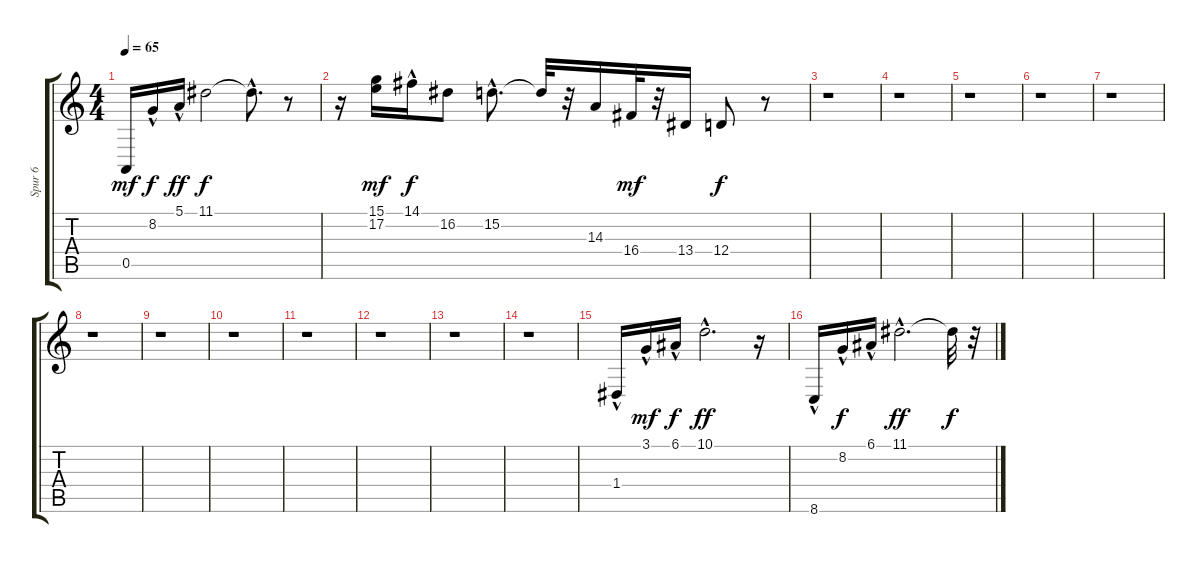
\track ("Spur 6" "Spur 6") {instrument electricpiano2}
\staff {score tabs}
\tuning (E4 B3 G3 D3 A2 E2) {hide}
\ts (4 4)
\tempo 65
\clef g2
\ks c
0.5.16{dy mf} 8.2{hac}.16{dy f} 5.1{hac}.16{dy ff} 11.1.2{dy f} 11.1{hac t}.8{d} r.8 |
r.16 (15.1 17.2).16{dy mf} 14.1{hac}.16{dy f} 16.2.8 15.2{hac}.8{d} 15.2{t}.32 r.32 14.3.16 16.4.32{dy mf} r.32 13.4.16 12.4.8{dy f} r.8 |
r.1 |
r.1 |
r.1 |
r.1 |
r.1 |
r.1 |
r.1 |
r.1 |
r.1 |
r.1 |
r.1 |
r.1 |
1.4{hac}.16 3.1{hac}.16{dy mf} 6.1{hac}.16{dy f} 10.1{hac}.2{d dy ff} r.16 |
8.6{hac}.16 8.2{hac}.16{dy f} 6.1{hac}.16 11.1{hac}.2{d dy ff} 11.1{t}.32{dy f} r.32
